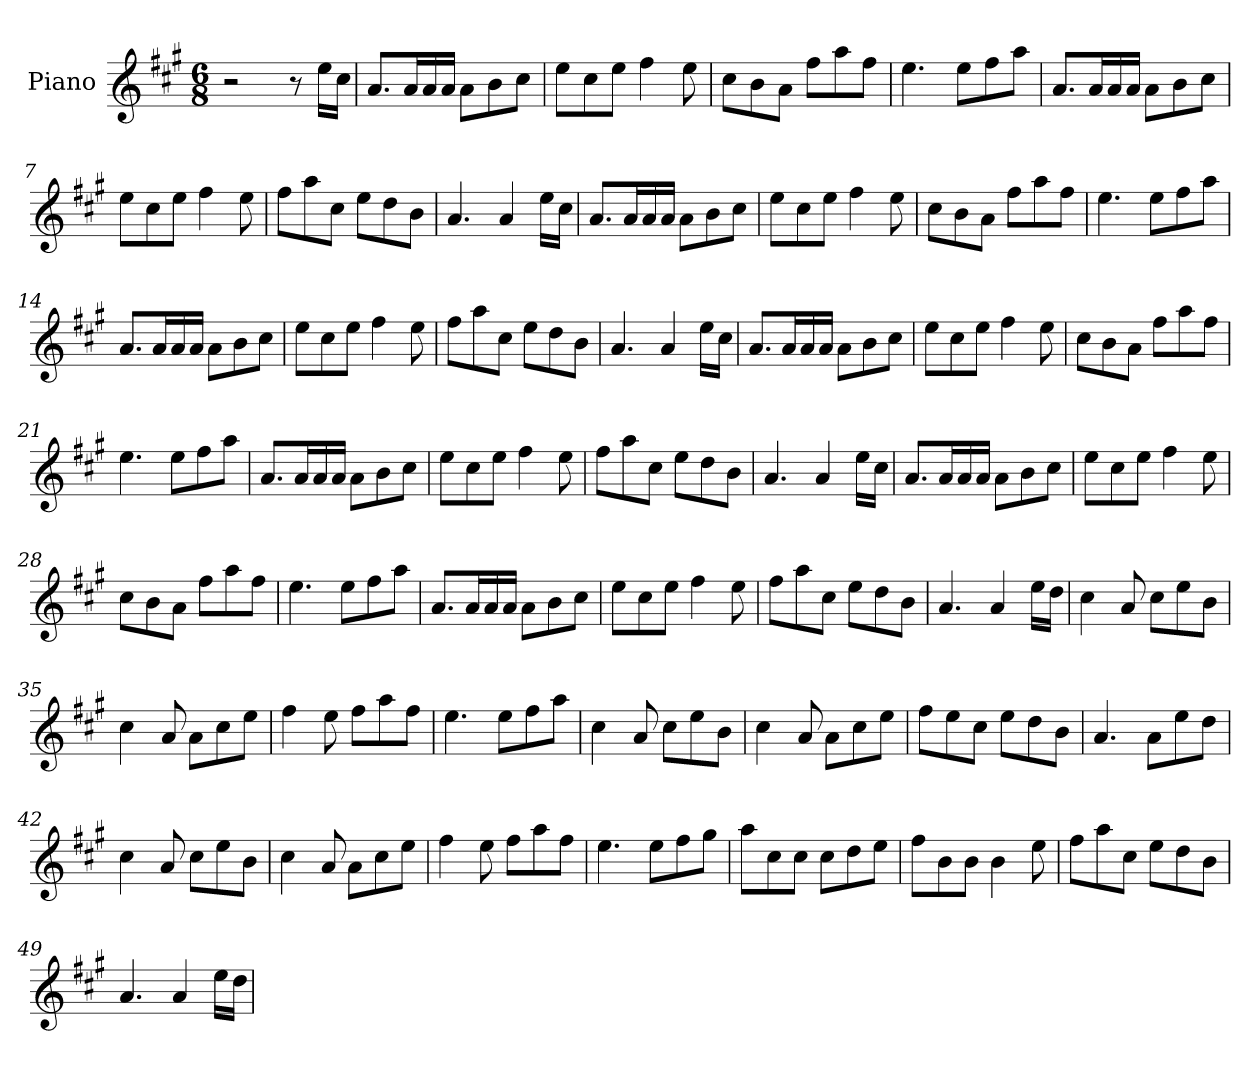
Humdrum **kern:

**kern
*part1
*staff1
*I"Piano
*I'Pno
*clefG2
*k[f#c#g#]
*M6/8
=1
2r
8r
16ee\LL
16cc#\JJ
=2
8.a/L
16a/L
16a/
16a/JJ
8a\L
8b\
8cc#\J
=3
8ee\L
8cc#\
8ee\J
4ff#\
8ee\
=4
8cc#\L
8b\
8a\J
8ff#\L
8aa\
8ff#\J
=5
4.ee\
8ee\L
8ff#\
8aa\J
=6
8.a/L
16a/L
16a/
16a/JJ
8a\L
8b\
8cc#\J
=7
8ee\L
8cc#\
8ee\J
4ff#\
8ee\
=8
8ff#\L
8aa\
8cc#\J
8ee\L
8dd\
8b\J
=9
4.a/
4a/
16ee\LL
16cc#\JJ
=10
8.a/L
16a/L
16a/
16a/JJ
8a\L
8b\
8cc#\J
=11
8ee\L
8cc#\
8ee\J
4ff#\
8ee\
=12
8cc#\L
8b\
8a\J
8ff#\L
8aa\
8ff#\J
=13
4.ee\
8ee\L
8ff#\
8aa\J
=14
8.a/L
16a/L
16a/
16a/JJ
8a\L
8b\
8cc#\J
=15
8ee\L
8cc#\
8ee\J
4ff#\
8ee\
=16
8ff#\L
8aa\
8cc#\J
8ee\L
8dd\
8b\J
=17
4.a/
4a/
16ee\LL
16cc#\JJ
=18
8.a/L
16a/L
16a/
16a/JJ
8a\L
8b\
8cc#\J
=19
8ee\L
8cc#\
8ee\J
4ff#\
8ee\
=20
8cc#\L
8b\
8a\J
8ff#\L
8aa\
8ff#\J
=21
4.ee\
8ee\L
8ff#\
8aa\J
=22
8.a/L
16a/L
16a/
16a/JJ
8a\L
8b\
8cc#\J
=23
8ee\L
8cc#\
8ee\J
4ff#\
8ee\
=24
8ff#\L
8aa\
8cc#\J
8ee\L
8dd\
8b\J
=25
4.a/
4a/
16ee\LL
16cc#\JJ
=26
8.a/L
16a/L
16a/
16a/JJ
8a\L
8b\
8cc#\J
=27
8ee\L
8cc#\
8ee\J
4ff#\
8ee\
=28
8cc#\L
8b\
8a\J
8ff#\L
8aa\
8ff#\J
=29
4.ee\
8ee\L
8ff#\
8aa\J
=30
8.a/L
16a/L
16a/
16a/JJ
8a\L
8b\
8cc#\J
=31
8ee\L
8cc#\
8ee\J
4ff#\
8ee\
=32
8ff#\L
8aa\
8cc#\J
8ee\L
8dd\
8b\J
=33
4.a/
4a/
16ee\LL
16dd\JJ
=34
4cc#\
8a/
8cc#\L
8ee\
8b\J
=35
4cc#\
8a/
8a\L
8cc#\
8ee\J
=36
4ff#\
8ee\
8ff#\L
8aa\
8ff#\J
=37
4.ee\
8ee\L
8ff#\
8aa\J
=38
4cc#\
8a/
8cc#\L
8ee\
8b\J
=39
4cc#\
8a/
8a\L
8cc#\
8ee\J
=40
8ff#\L
8ee\
8cc#\J
8ee\L
8dd\
8b\J
=41
4.a/
8a\L
8ee\
8dd\J
=42
4cc#\
8a/
8cc#\L
8ee\
8b\J
=43
4cc#\
8a/
8a\L
8cc#\
8ee\J
=44
4ff#\
8ee\
8ff#\L
8aa\
8ff#\J
=45
4.ee\
8ee\L
8ff#\
8gg#\J
=46
8aa\L
8cc#\
8cc#\J
8cc#\L
8dd\
8ee\J
=47
8ff#\L
8b\
8b\J
4b\
8ee\
=48
8ff#\L
8aa\
8cc#\J
8ee\L
8dd\
8b\J
=49
4.a/
4a/
16ee\LL
16dd\JJ
=
*-
